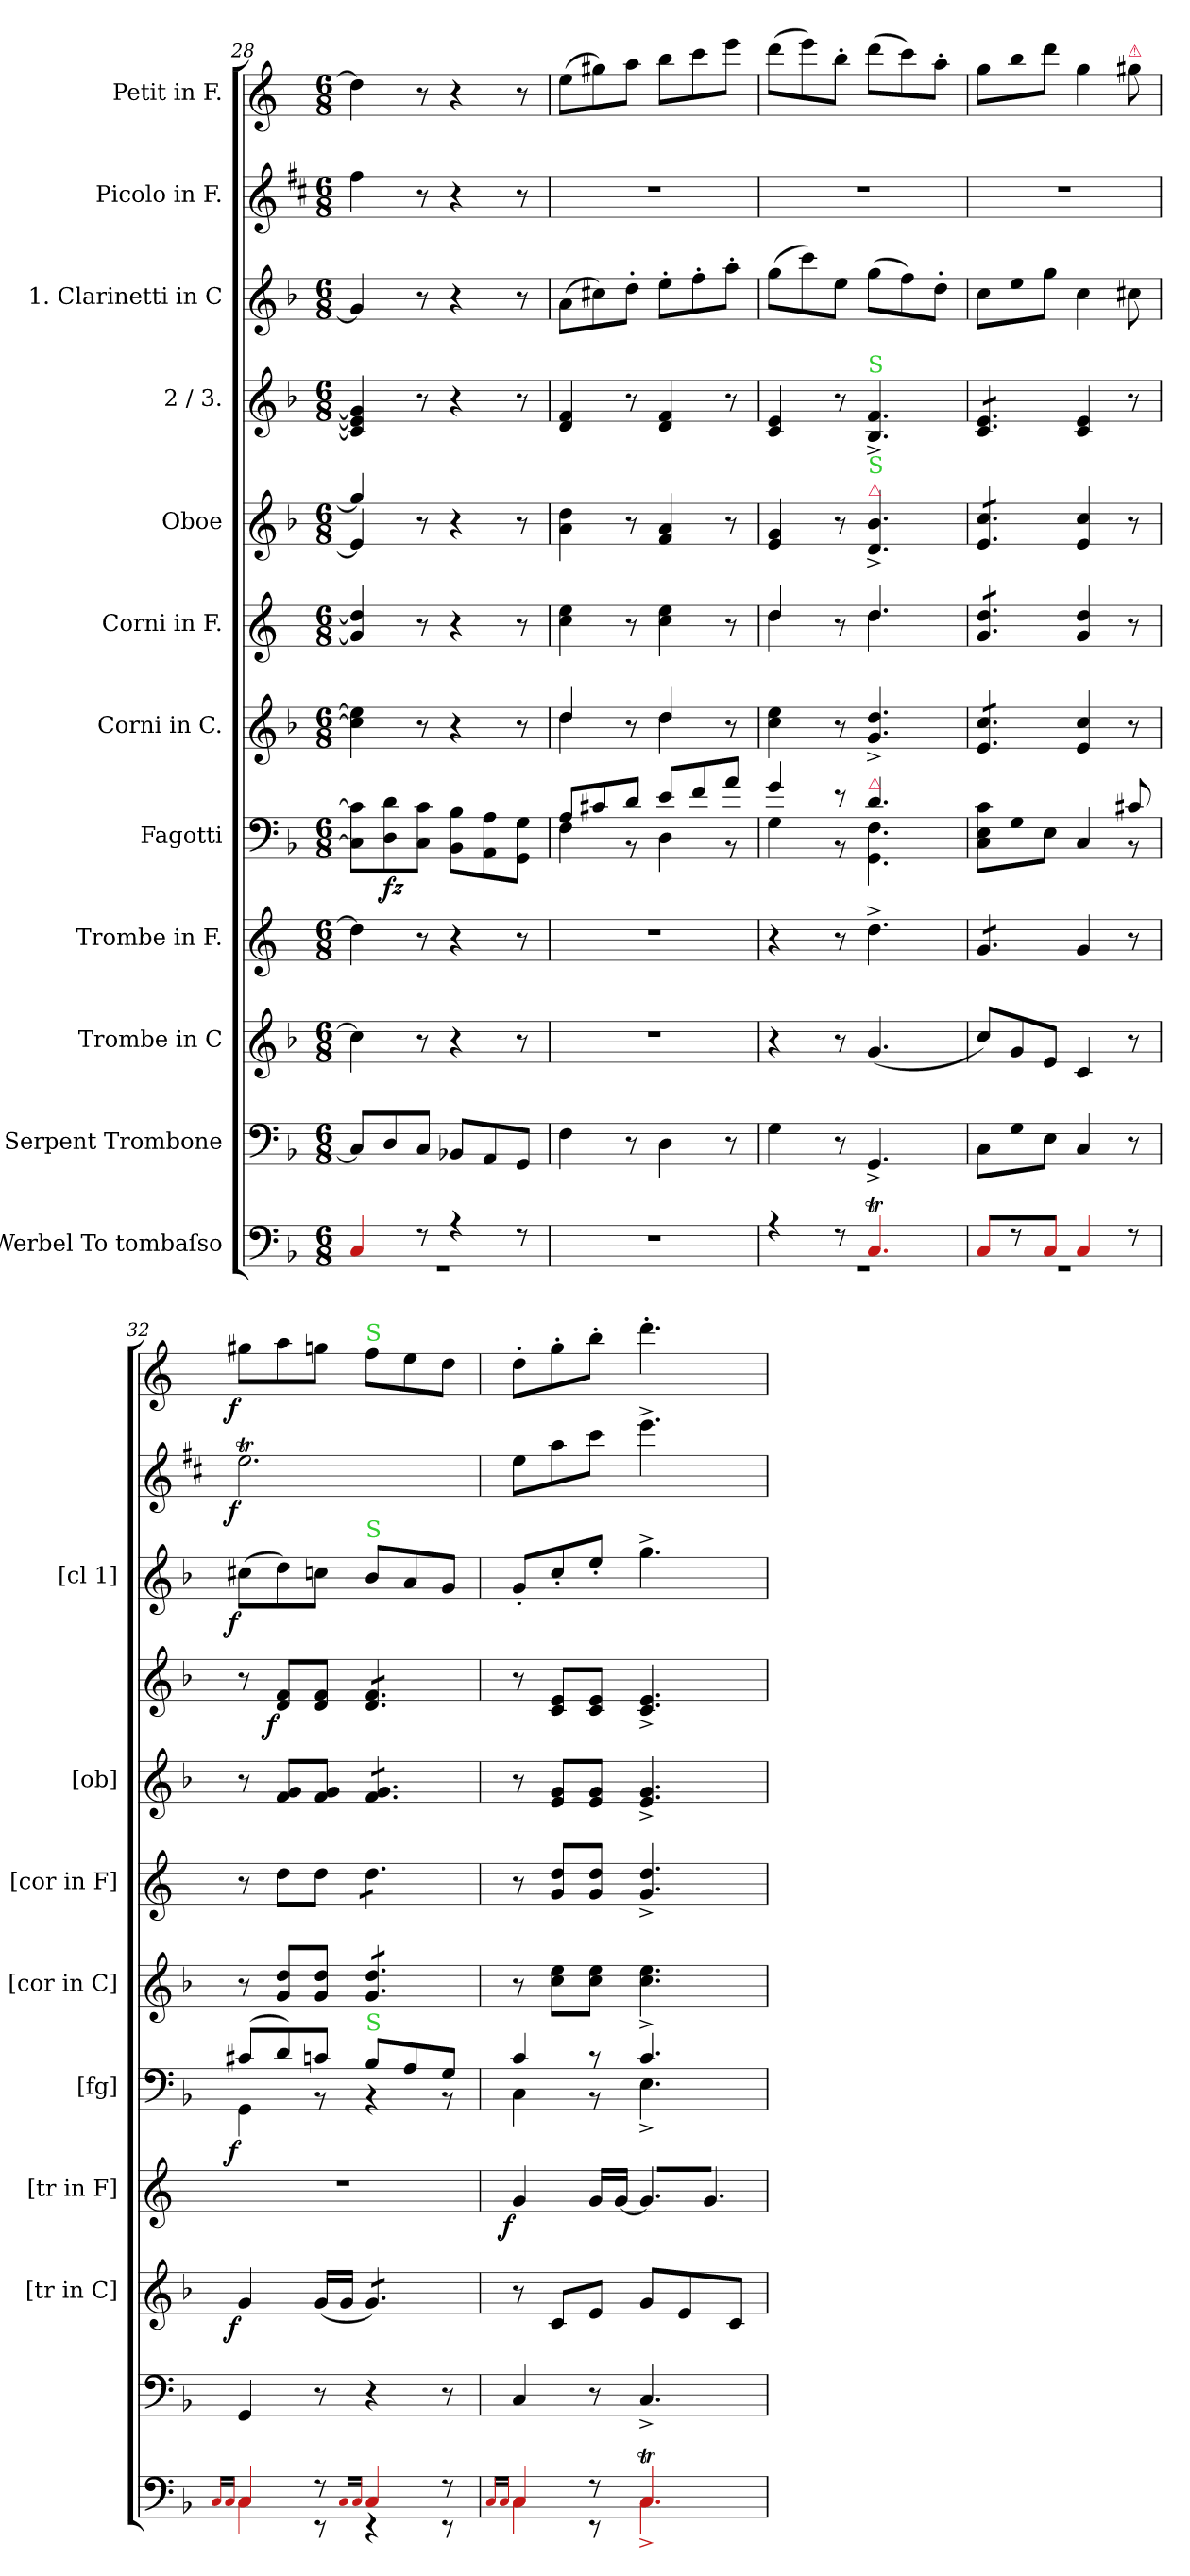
**kern	**kern	**kern	**dynam	**kern	**dynam	**kern	**dynam	**kern	**kern	**kern	**kern	**dynam	**kern	**dynam	**kern	**dynam	**kern	**dynam
*part12	*part11	*part10	*part10	*part9	*part9	*part8	*part8	*part7	*part6	*part5	*part4	*part4	*part3	*part3	*part2	*part2	*part1	*part1
*staff12	*staff11	*staff10	*staff10	*staff9	*staff9	*staff8	*staff8	*staff7	*staff6	*staff5	*staff4	*staff4	*staff3	*staff3	*staff2	*staff2	*staff1	*staff1
*I"Werbel To tombaſso	*I"Serpent Trombone	*I"Trombe in C	*	*I"Trombe in F.	*	*I"Fagotti	*	*I"Corni in C.	*I"Corni in F.	*I"Oboe	*I"2 / 3.	*	*I"1. Clarinetti in C	*	*I"Picolo in F.	*	*I"Petit in F.	*
*	*	*I'[tr in C]	*	*I'[tr in F]	*	*I'[fg]	*	*I'[cor in C]	*I'[cor in F]	*I'[ob]	*	*	*I'[cl 1]	*	*	*	*	*
*clefF4	*clefF4	*clefG2	*	*clefG2	*	*clefF4	*	*clefG2	*clefG2	*clefG2	*clefG2	*	*clefG2	*	*clefG2	*	*clefG2	*
*	*	*	*	*ITrd-3c-5	*	*	*	*	*ITrd4c7	*	*	*	*	*	*ITrd-2c-3	*	*ITrd-3c-5	*
*k[b-]	*k[b-]	*k[b-]	*	*k[b-]	*	*k[b-]	*	*k[b-]	*k[b-]	*k[b-]	*k[b-]	*	*k[b-]	*	*k[b-]	*	*k[b-]	*
*M6/8	*M6/8	*M6/8	*	*M6/8	*	*M6/8	*	*M6/8	*M6/8	*M6/8	*M6/8	*	*M6/8	*	*M6/8	*	*M6/8	*
=28	=28	=28	=28	=28	=28	=28	=28	=28	=28	=28	=28	=28	=28	=28	=28	=28	=28	=28
*^	*	*	*	*	*	*	*	*	*	*^	*	*	*	*	*	*	*	*
4Ra/	2.rGG	8C/L]	4cc\]	.	4gg\]	.	8C]\ 8c]\L	.	4cc]\ 4ee]\	4c]/ 4g]/	4gg/]	4e/]	4c]/ 4e]/ 4g]/	.	4g/]	.	4aa\	.	4gg\]	.
.	.	8D/	.	.	.	.	8D\ 8d\	fz	.	.	.	.	.	.	.	.	.	.	.	.
8r	.	8C/J	8r	.	8r	.	8C\ 8c\J	.	8r	8r	8r	8ryy	8r	.	8r	.	8r	.	8r	.
4r	.	8BB-X/L	4r	.	4r	.	8BB-\ 8B-\L	.	4r	4r	4r	4ryy	4r	.	4r	.	4r	.	4r	.
.	.	8AA/	.	.	.	.	8AA\ 8A\	.	.	.	.	.	.	.	.	.	.	.	.	.
8r	.	8GG/J	8r	.	8r	.	8GG\ 8G\J	.	8r	8r	8r	8ryy	8r	.	8r	.	8r	.	8r	.
*v	*v	*	*	*	*	*	*	*	*	*	*v	*v	*	*	*	*	*	*	*	*
=29	=29	=29	=29	=29	=29	=29	=29	=29	=29	=29	=29	=29	=29	=29	=29	=29	=29	=29
*	*	*	*	*	*	*^	*	*^	*	*	*	*	*	*	*	*	*	*
2.r	4F\	2.r	.	2.r	.	8A/L	4F\	.	4dd/	4dd\	4f\ 4a\	4a\ 4dd\	4d/ 4f/	.	(8a\L	.	2.r	.	(8aa\L	.
.	.	.	.	.	.	8c#X/	.	.	.	.	.	.	.	.	8cc#X\)	.	.	.	8ccc#X\)	.
.	8r	.	.	.	.	8d/J	8r	.	8r	8ryy	8r	8r	8r	.	8dd'\J	.	.	.	8ddd\J	.
.	4D\	.	.	.	.	8e/L	4D\	.	4dd/	4dd\	4f\ 4a\	4f/ 4a/	4d/ 4f/	.	8ee'\L	.	.	.	8eee\L	.
.	.	.	.	.	.	8f/	.	.	.	.	.	.	.	.	8ff'\	.	.	.	8fff\	.
.	8r	.	.	.	.	8a/J	8r	.	8r	8ryy	8r	8r	8r	.	8aa'\J	.	.	.	8aaa\J	.
*	*	*	*	*	*	*	*	*	*v	*v	*	*	*	*	*	*	*	*	*	*
=30	=30	=30	=30	=30	=30	=30	=30	=30	=30	=30	=30	=30	=30	=30	=30	=30	=30	=30	=30
*^	*	*	*	*	*	*	*	*	*	*^	*	*	*	*	*	*	*	*	*
4r	2.rGG	4G\	4r	.	4r	.	4g/	4G\	.	4cc\ 4ee\	4g/	4g\	4e/ 4g/	4c/ 4e/	.	(8gg\L	.	2.r	.	(8ggg\L	.
.	.	.	.	.	.	.	.	.	.	.	.	.	.	.	.	8ccc\)	.	.	.	8aaa\)	.
8r	.	8r	8r	.	8r	.	8r	8r	.	8r	8r	8ryy	8r	8r	.	8ee\J	.	.	.	8eee'\J	.
!	!	!	!	!	!	!	!	!	!	!	!	!	!	!LO:TX:a:color=limegreen:t=S	!	!	!	!	!	!	!
!	!	!	!	!	!	!	!	!	!	!	!	!	!LO:TX:a:color=crimson:t=⚠	!	!	!	!	!	!	!	!
!	!	!	!	!	!	!	!	!	!	!	!	!	!LO:TX:a:color=limegreen:t=S	!	!	!	!	!	!	!	!
!	!	!	!	!	!	!	!LO:TX:a:color=crimson:t=⚠	!	!	!	!	!	!	!	!	!	!	!	!	!	!
4.Rat/	.	4.GG^/	(4.g/	.	4.gg^<\	.	4.d/	4.GG\ 4.F\	.	4.g^/ 4.dd^/	4.g/	4.g\	4.d^/ 4.b-^/	4.B-^>/ 4.f^>/	.	(8gg\L	.	.	.	(8ggg\L	.
.	.	.	.	.	.	.	.	.	.	.	.	.	.	.	.	8ff\)	.	.	.	8fff\)	.
.	.	.	.	.	.	.	.	.	.	.	.	.	.	.	.	8dd'\J	.	.	.	8ddd'\J	.
*	*	*	*	*	*	*	*	*	*	*	*v	*v	*	*	*	*	*	*	*	*	*
=31	=31	=31	=31	=31	=31	=31	=31	=31	=31	=31	=31	=31	=31	=31	=31	=31	=31	=31	=31	=31
*	*	*	*	*	*tremolo	*	*	*	*	*	*	*	*	*	*	*	*	*	*	*
*	*	*	*	*	*	*	*	*	*	*tremolo	*	*	*	*	*	*	*	*	*	*
*	*	*	*	*	*	*	*	*	*	*	*tremolo	*	*	*	*	*	*	*	*	*
*	*	*	*	*	*	*	*	*	*	*	*	*tremolo	*	*	*	*	*	*	*	*
*	*	*	*	*	*	*	*	*	*	*	*	*	*tremolo	*	*	*	*	*	*	*
8Ra/L	2.rGG	8C\L	8cc/L)	.	8cc/L	.	8C\ 8E\ 8c\L	4.ryy	.	8e/ 8cc/L	8c/ 8g/L	8e/ 8cc/L	8c/ 8e/L	.	8cc\L	.	2.r	.	8ccc\L	.
8r	.	8G\	8g/	.	8cc/	.	8G\	.	.	8e/ 8cc/	8c/ 8g/	8e/ 8cc/	8c/ 8e/	.	8ee\	.	.	.	8eee\	.
8Ra/J	.	8E\J	8e/J	.	8cc/J	.	8E\J	.	.	8e/ 8cc/J	8c/ 8g/J	8e/ 8cc/J	8c/ 8e/J	.	8gg\J	.	.	.	8ggg\J	.
*	*	*	*	*	*	*	*	*	*	*	*	*	*Xtremolo	*	*	*	*	*	*	*
*	*	*	*	*	*	*	*	*	*	*	*	*Xtremolo	*	*	*	*	*	*	*	*
*	*	*	*	*	*	*	*	*	*	*	*Xtremolo	*	*	*	*	*	*	*	*	*
*	*	*	*	*	*	*	*	*	*	*Xtremolo	*	*	*	*	*	*	*	*	*	*
*	*	*	*	*	*Xtremolo	*	*	*	*	*	*	*	*	*	*	*	*	*	*	*
4Ra/	.	4C/	4c/	.	4cc/	.	4C/	4ryy	.	4e/ 4cc/	4c/ 4g/	4e/ 4cc/	4c/ 4e/	.	4cc\	.	.	.	4ccc\	.
!	!	!	!	!	!	!	!	!	!	!	!	!	!	!	!	!	!	!	!LO:TX:a:color=crimson:t=⚠	!
8r	.	8r	8r	.	8r	.	8c#X/	8r	.	8r	8r	8r	8r	.	8cc#X\	.	.	.	8ccc#X\	.
=32	=32	=32	=32	=32	=32	=32	=32	=32	=32	=32	=32	=32	=32	=32	=32	=32	=32	=32	=32	=32
16qqRa/LL	.	.	.	.	.	.	.	.	.	.	.	.	.	.	.	.	.	.	.	.
16qqRa/JJ	.	.	.	.	.	.	.	.	.	.	.	.	.	.	.	.	.	.	.	.
!	!	!	!	!LO:DY:rj	!	!	!	!	!LO:DY:rj	!	!	!	!	!	!	!LO:DY:rj	!	!LO:DY:rj	!	!LO:DY:rj
4Ra/	4Ra\	4GG/	4g/	f	2.r	.	(8c#X/L	4GG\	f	8r	8r	8r	8r	.	(8cc#X\L	f	2.ggT\	f	8ccc#X\L	f
!	!	!	!	!	!	!	!	!	!	!	!	!	!	!LO:DY:rj	!	!	!	!	!	!
.	.	.	.	.	.	.	8d/)	.	.	8g/ 8dd/L	8g\L	8f/ 8g/L	8d/ 8f/L	f	8dd\)	.	.	.	8ddd\	.
8r	8rEE	8r	(16g/LL	.	.	.	8cn/J	8rBB	.	8g/ 8dd/J	8g\J	8f/ 8g/J	8d/ 8f/J	.	8ccn\J	.	.	.	8cccn\J	.
.	.	.	16g/JJ	.	.	.	.	.	.	.	.	.	.	.	.	.	.	.	.	.
16qqRa/LL	.	.	.	.	.	.	.	.	.	.	.	.	.	.	.	.	.	.	.	.
16qqRa/JJ	.	.	.	.	.	.	.	.	.	.	.	.	.	.	.	.	.	.	.	.
!	!	!	!	!	!	!	!	!	!	!	!	!	!	!	!	!	!	!	!LO:TX:a:color=limegreen:t=S	!
!	!	!	!	!	!	!	!	!	!	!	!	!	!	!	!LO:TX:a:color=limegreen:t=S	!	!	!	!	!
!	!	!	!	!	!	!	!LO:TX:a:color=limegreen:t=S	!	!	!	!	!	!	!	!	!	!	!	!	!
!	!	!	!LO:TX:b:t=..	!	!	!	!	!	!	!	!	!	!	!	!	!	!	!	!	!
*	*	*	*tremolo	*	*	*	*	*	*	*	*	*	*	*	*	*	*	*	*	*
*	*	*	*	*	*	*	*	*	*	*tremolo	*	*	*	*	*	*	*	*	*	*
*	*	*	*	*	*	*	*	*	*	*	*tremolo	*	*	*	*	*	*	*	*	*
*	*	*	*	*	*	*	*	*	*	*	*	*tremolo	*	*	*	*	*	*	*	*
*	*	*	*	*	*	*	*	*	*	*	*	*	*tremolo	*	*	*	*	*	*	*
4Ra/	4rEE	4r	8g/)L	.	.	.	8B-/L	4rBB	.	8g/ 8dd/L	8g\L	8f/ 8g/L	8d/ 8f/L	.	8b-/L	.	.	.	8bb-\L	.
.	.	.	8g/)	.	.	.	8A/	.	.	8g/ 8dd/	8g\	8f/ 8g/	8d/ 8f/	.	8a/	.	.	.	8aa\	.
8r	8rEE	8r	8g/)J	.	.	.	8G/J	8rBB	.	8g/ 8dd/J	8g\J	8f/ 8g/J	8d/ 8f/J	.	8g/J	.	.	.	8gg\J	.
*	*	*	*	*	*	*	*	*	*	*	*	*	*Xtremolo	*	*	*	*	*	*	*
*	*	*	*	*	*	*	*	*	*	*	*	*Xtremolo	*	*	*	*	*	*	*	*
*	*	*	*	*	*	*	*	*	*	*	*Xtremolo	*	*	*	*	*	*	*	*	*
*	*	*	*	*	*	*	*	*	*	*Xtremolo	*	*	*	*	*	*	*	*	*	*
*	*	*	*Xtremolo	*	*	*	*	*	*	*	*	*	*	*	*	*	*	*	*	*
=33	=33	=33	=33	=33	=33	=33	=33	=33	=33	=33	=33	=33	=33	=33	=33	=33	=33	=33	=33	=33
16qqRa/LL	.	.	.	.	.	.	.	.	.	.	.	.	.	.	.	.	.	.	.	.
16qqRa/JJ	.	.	.	.	.	.	.	.	.	.	.	.	.	.	.	.	.	.	.	.
!	!	!	!	!	!	!LO:DY:rj	!	!	!	!	!	!	!	!	!	!	!	!	!	!
4Ra/	4Ra\	4C/	8r	.	4cc/	f	4c/	4C\	.	8r	8r	8r	8r	.	8g'/L	.	8gg\L	.	8gg'\L	.
.	.	.	8c/L	.	.	.	.	.	.	8cc\ 8ee\L	8c/ 8g/L	8e/ 8g/L	8c/ 8e/L	.	8cc'/	.	8ccc\	.	8ccc'\	.
8r	8rEE	8r	8e/J	.	16cc/LL	.	8rc	8rBB	.	8cc\ 8ee\J	8c/ 8g/J	8e/ 8g/J	8c/ 8e/J	.	8ee'/J	.	8eee\J	.	8eee'\J	.
.	.	.	.	.	[16cc/JJ	.	.	.	.	.	.	.	.	.	.	.	.	.	.	.
!	!	!	!	!	!LO:TX:b:t=..	!	!	!	!	!	!	!	!	!	!	!	!	!	!	!
*	*	*	*	*	*tremolo	*	*	*	*	*	*	*	*	*	*	*	*	*	*	*
4.Rat/	4.Ra^\	4.C^/	8g/L	.	8cc/]L	.	4.c^/	4.E^\	.	4.cc\ 4.ee\	4.c^/ 4.g^/	4.e^/ 4.g^/	4.c^>/ 4.e^>/	.	4.gg^<\	.	4.ggg^\	.	4.ggg'\	.
.	.	.	8e/	.	8cc/	.	.	.	.	.	.	.	.	.	.	.	.	.	.	.
.	.	.	8c/J	.	8cc/J	.	.	.	.	.	.	.	.	.	.	.	.	.	.	.
*	*	*	*	*	*Xtremolo	*	*	*	*	*	*	*	*	*	*	*	*	*	*	*
*v	*v	*	*	*	*	*	*v	*v	*	*	*	*	*	*	*	*	*	*	*	*
=	=	=	=	=	=	=	=	=	=	=	=	=	=	=	=	=	=	=
*-	*-	*-	*-	*-	*-	*-	*-	*-	*-	*-	*-	*-	*-	*-	*-	*-	*-	*-
